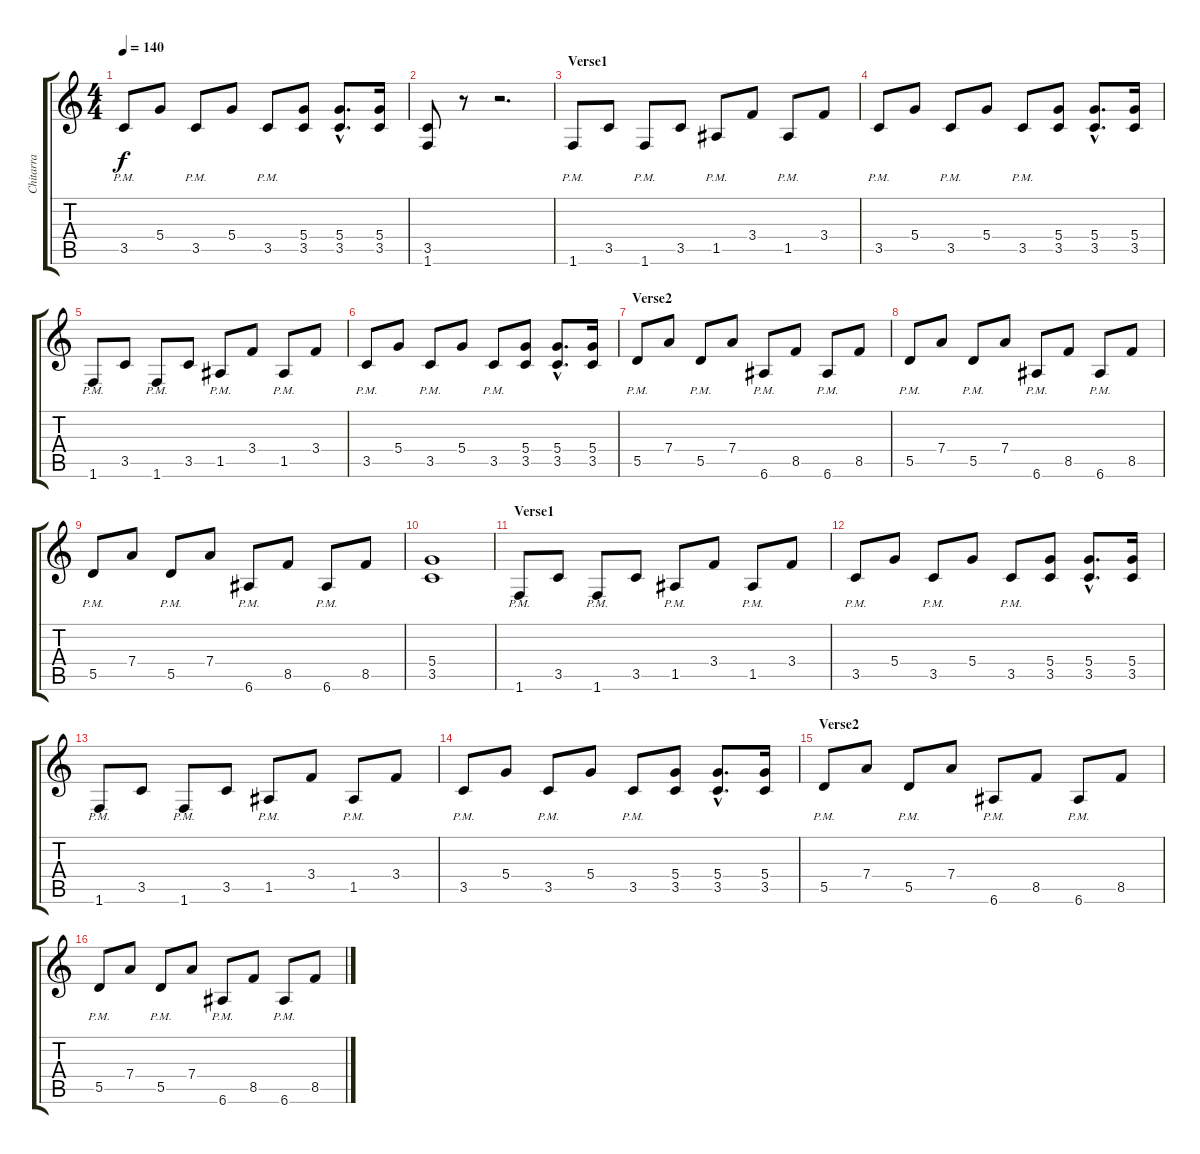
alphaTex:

\track ("Chitarra" "Chitarra") {instrument distortionguitar}
\staff {score tabs}
\tuning (E4 B3 G3 D3 A2 E2) {hide}
\ts (4 4)
\tempo 140
\clef g2
\ks c
3.5{pm}.8{dy f} 5.4.8 3.5{pm}.8 5.4.8 3.5{pm}.8 (5.4 3.5).8 (5.4{hac} 3.5{hac}).8{d} (5.4 3.5).16 |
(3.5 1.6).8 r.8 r.2{d} |
\section ("" "Verse1")
1.6{pm}.8 3.5.8 1.6{pm}.8 3.5.8 1.5{pm}.8 3.4.8 1.5{pm}.8 3.4.8 |
3.5{pm}.8 5.4.8 3.5{pm}.8 5.4.8 3.5{pm}.8 (5.4 3.5).8 (5.4{hac} 3.5{hac}).8{d} (5.4 3.5).16 |
1.6{pm}.8 3.5.8 1.6{pm}.8 3.5.8 1.5{pm}.8 3.4.8 1.5{pm}.8 3.4.8 |
3.5{pm}.8 5.4.8 3.5{pm}.8 5.4.8 3.5{pm}.8 (5.4 3.5).8 (5.4{hac} 3.5{hac}).8{d} (5.4 3.5).16 |
\section ("" "Verse2")
5.5{pm}.8 7.4.8 5.5{pm}.8 7.4.8 6.6{pm}.8 8.5.8 6.6{pm}.8 8.5.8 |
5.5{pm}.8 7.4.8 5.5{pm}.8 7.4.8 6.6{pm}.8 8.5.8 6.6{pm}.8 8.5.8 |
5.5{pm}.8 7.4.8 5.5{pm}.8 7.4.8 6.6{pm}.8 8.5.8 6.6{pm}.8 8.5.8 |
(5.4 3.5).1 |
\section ("" "Verse1")
1.6{pm}.8 3.5.8 1.6{pm}.8 3.5.8 1.5{pm}.8 3.4.8 1.5{pm}.8 3.4.8 |
3.5{pm}.8 5.4.8 3.5{pm}.8 5.4.8 3.5{pm}.8 (5.4 3.5).8 (5.4{hac} 3.5{hac}).8{d} (5.4 3.5).16 |
1.6{pm}.8 3.5.8 1.6{pm}.8 3.5.8 1.5{pm}.8 3.4.8 1.5{pm}.8 3.4.8 |
3.5{pm}.8 5.4.8 3.5{pm}.8 5.4.8 3.5{pm}.8 (5.4 3.5).8 (5.4{hac} 3.5{hac}).8{d} (5.4 3.5).16 |
\section ("" "Verse2")
5.5{pm}.8 7.4.8 5.5{pm}.8 7.4.8 6.6{pm}.8 8.5.8 6.6{pm}.8 8.5.8 |
5.5{pm}.8 7.4.8 5.5{pm}.8 7.4.8 6.6{pm}.8 8.5.8 6.6{pm}.8 8.5.8
